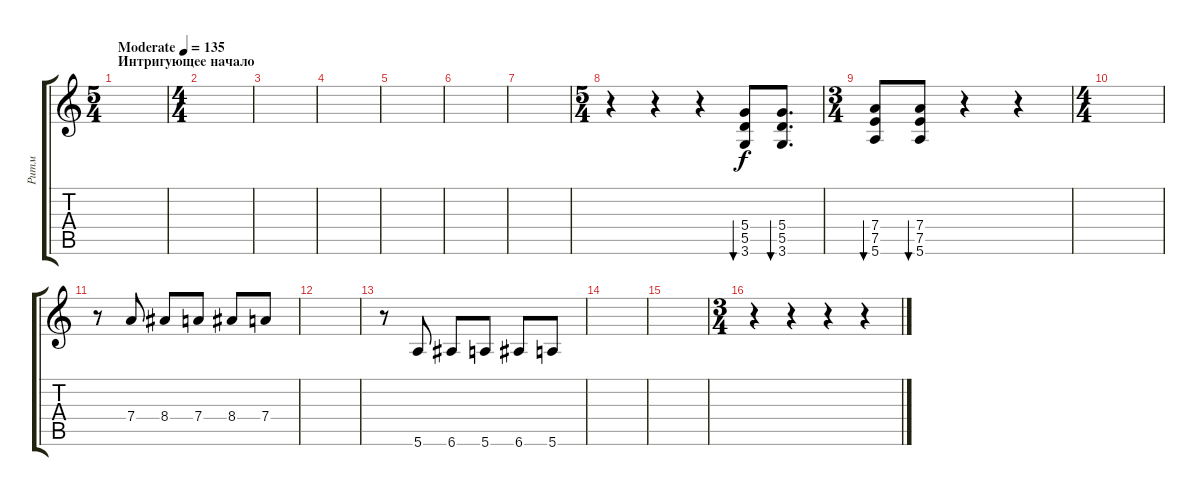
\track ("Ритм" "Ритм") {instrument distortionguitar}
\staff {score tabs}
\tuning (E4 B3 G3 D3 A2 E2) {hide}
\ts (5 4)
\section ("" "Интригующее начало")
\tempo (135 "Moderate")
\tempo 125
\tempo (135 "Moderate")
\clef g2
\ks c
|
\ts (4 4)
|
|
|
|
|
|
\ts (5 4)
r.4 r.4 r.4 (5.4 5.5 3.6).8{bu 60} (5.4 5.5 3.6).8{d bu 60} |
\ts (3 4)
(7.4 7.5 5.6).8{bu 60} (7.4 7.5 5.6).8{bu 60} r.4 r.4 |
\ts (4 4)
|
r.8 7.4.8 8.4.8 7.4.8 8.4.8 7.4.8 |
|
r.8 5.6.8 6.6.8 5.6.8 6.6.8 5.6.8 |
|
|
\ts (3 4)
r.4 r.4 r.4 r.4
